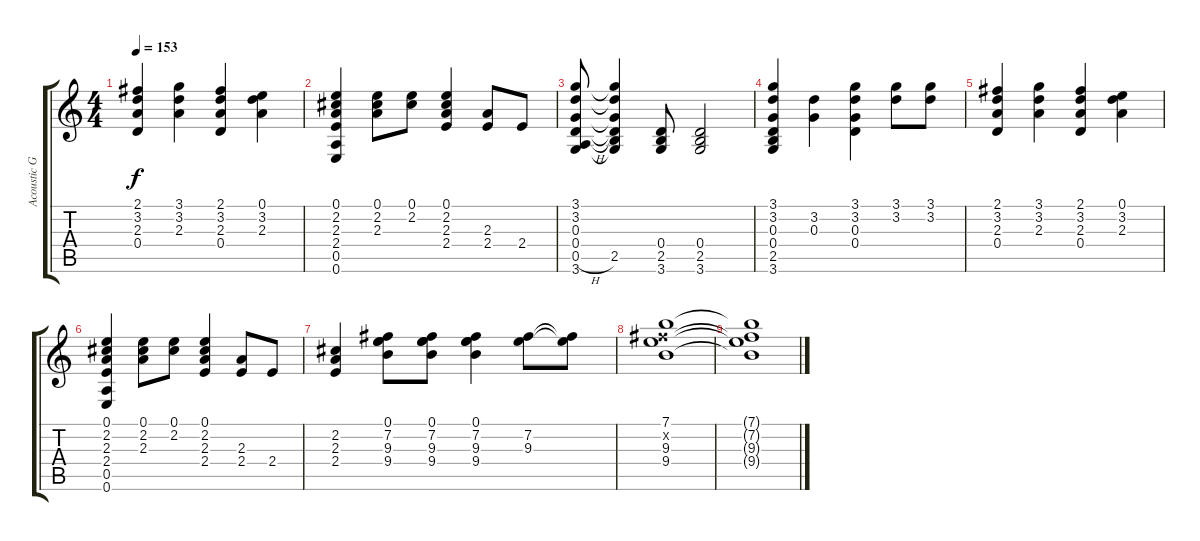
\track ("Acoustic Guitar 1" "Acoustic G") {instrument acousticguitarsteel}
\staff {score tabs}
\tuning (E4 B3 G3 D3 A2 E2) {hide}
\ts (4 4)
\tempo 153
\clef g2
\ks c
(2.1 3.2 2.3 0.4).4{dy f} (3.1 3.2 2.3).4 (2.1 3.2 2.3 0.4).4 (0.1 3.2 2.3).4 |
(0.1 2.2 2.3 2.4 0.5 0.6).4 (0.1 2.2 2.3).8 (0.1 2.2).8 (0.1 2.2 2.3 2.4).4 (2.3 2.4).8 2.4.8 |
(3.1 3.2 0.3 0.4 0.5{h} 3.6).8 (3.1{t} 3.2{t} 0.3{t} 0.4{t} 2.5 3.6{t}).4 (0.4 2.5 3.6).8 (0.4 2.5 3.6).2 |
(3.1 3.2 0.3 0.4 2.5 3.6).4 (3.2 0.3).4 (3.1 3.2 0.3 0.4).4 (3.1 3.2).8 (3.1 3.2).8 |
(2.1 3.2 2.3 0.4).4 (3.1 3.2 2.3).4 (2.1 3.2 2.3 0.4).4 (0.1 3.2 2.3).4 |
(0.1 2.2 2.3 2.4 0.5 0.6).4 (0.1 2.2 2.3).8 (0.1 2.2).8 (0.1 2.2 2.3 2.4).4 (2.3 2.4).8 2.4.8 |
(2.2 2.3 2.4).4 (0.1 7.2 9.3 9.4).8 (0.1 7.2 9.3 9.4).8 (0.1 7.2 9.3 9.4).4 (7.2 9.3).8 (7.2{t} 9.3{t}).8 |
(7.1 7.2{x} 9.3 9.4).1 |
(7.1{t} 7.2{t} 9.3{t} 9.4{t}).1
